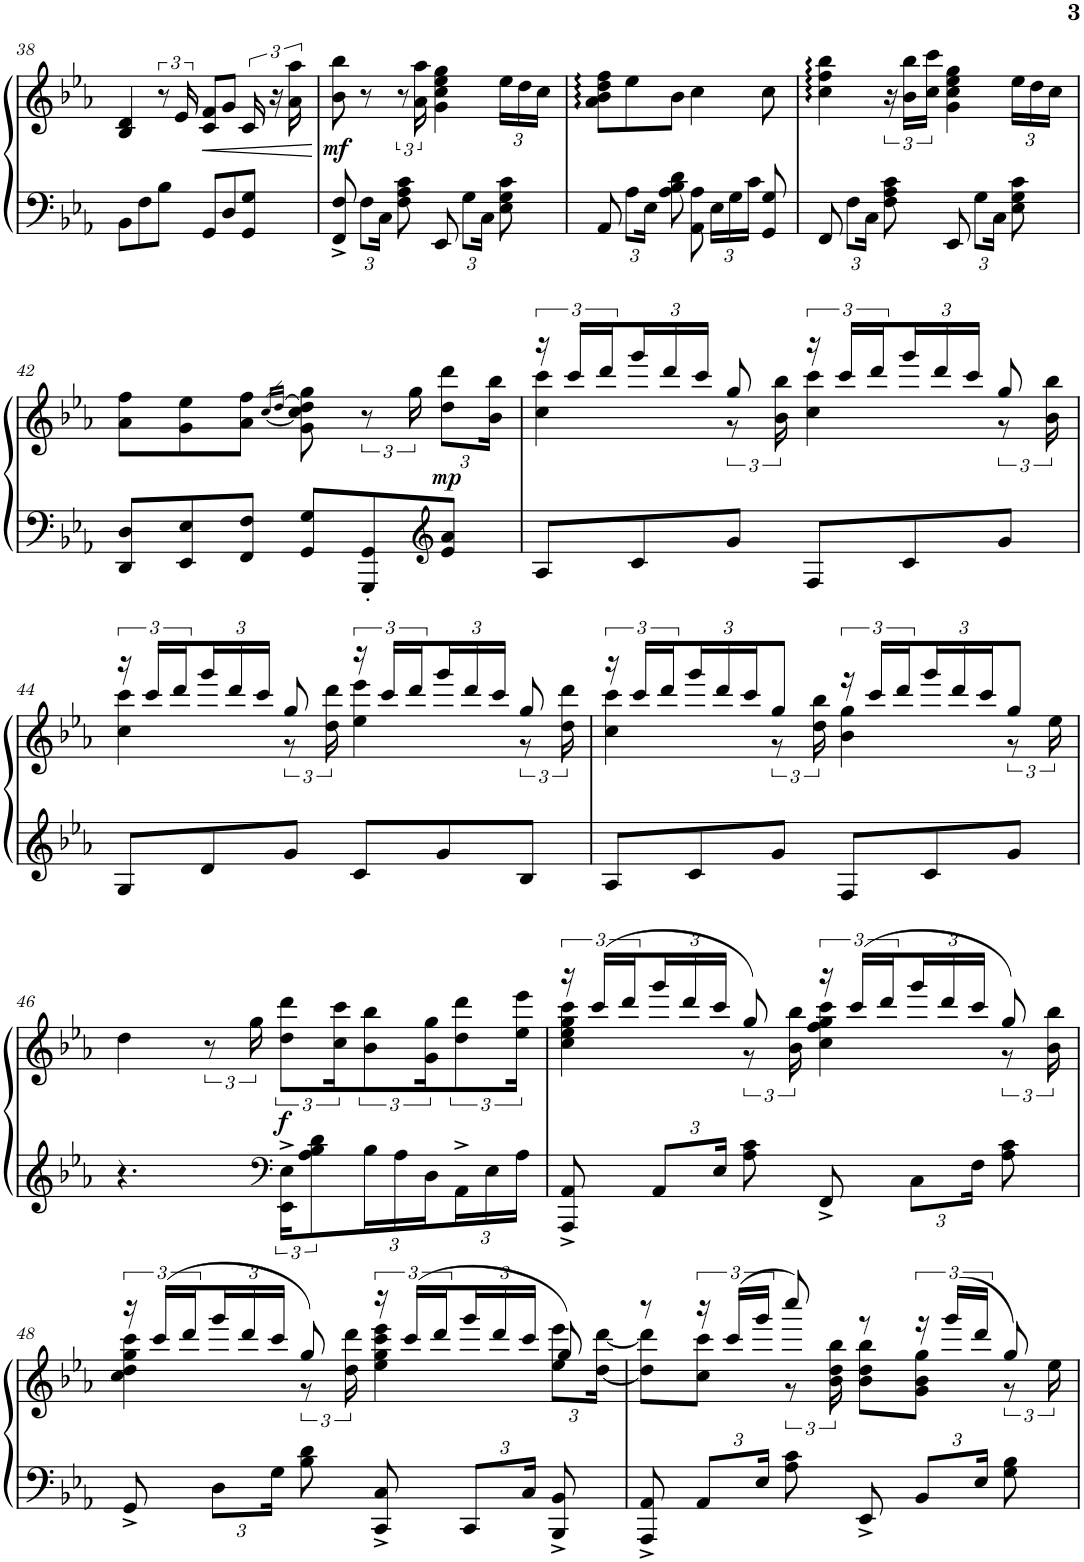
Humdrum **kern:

**kern	**kern	**dynam
*part1	*part1	*part1
*staff2	*staff1	*staff1/2
*I"钢琴	*	*
!!LO:PB:g=z
*clefF4	*clefG2	*
*k[b-e-a-]	*k[b-e-a-]	*
*M6/8	*M6/8	*
=38	=38	=38
8BB-\L	4B-/ 4d/	.
8F\	.	.
8B-\J	12r	.
.	24e-/	.
!	!	!LO:HP:b
8GG/L	8c/ 8f/L	<
8D/	8g/J	.
8GG/ 8G/J	24c/	.
.	24r	.
.	24a-\ 24aa-\	.
.	.	[
=39	=39	=39
!	!	!LO:DY:b
8FF/^ 8F/^	8b-\ 8bb-\	mf
*Xbrackettup	*	*
12F\L	8r	.
24C\Jk	.	.
8F\ 8A-\ 8c\	12r	.
.	24a-\ 24aa-\	.
8EE-/	4g\ 4cc\ 4ee-\ 4gg\	.
12G\L	.	.
24C\Jk	.	.
*	*Xbrackettup	*
8E-\ 8G\ 8c\	24ee-\LL	.
.	24dd\	.
.	24cc\JJ	.
=40	=40	=40
8AA-/	8a-\ 8b-\ 8dd\ 8ff\L	.
12A-\L	8ee-\	.
24E-\Jk	.	.
8A-\ 8B-\ 8d\	8b-\J	.
8AA-\ 8A-\	4cc\	.
24E-\LL	.	.
24G\	.	.
24c\JJ	.	.
8GG/ 8G/	8cc\	.
=41	=41	=41
8FF/	4cc\ 4ff\ 4bb-\	.
12F\L	.	.
24C\Jk	.	.
*	*brackettup	*
8F\ 8A-\ 8c\	24r	.
.	24b-\ 24bb-\LL	.
.	24cc\ 24ccc\JJ	.
8EE-/	4g\ 4cc\ 4ee-\ 4gg\	.
12G\L	.	.
24C\Jk	.	.
*	*Xbrackettup	*
8E-\ 8G\ 8c\	24ee-\LL	.
.	24dd\	.
.	24cc\JJ	.
!!LO:LB:g=z
=42	=42	=42
8DD/ 8D/L	8a-\ 8ff\L	.
8EE-/ 8E-/	8g\ 8ee-\	.
8FF/ 8F/J	8a-\ 8ff\J	.
.	[<16qcc/LL	.
.	[16qdd/JJ	.
8GG/ 8G/L	8g\ 8cc\] 8dd\] 8gg\	.
*	*brackettup	*
8GGG/' 8GG/'	12r	.
.	24gg\	.
*clefG2	*	*
*	*Xbrackettup	*
!	!	!LO:DY:b
8e-/ 8a-/J	12dd\ 12ddd\L	mp
.	24b-\ 24bb-\Jk	.
=43	=43	=43
*	*brackettup	*
*	*^	*
8A-/L	24r	4cc\ 4ccc\	.
.	24ccc/LL	.	.
.	24ddd/	.	.
*	*Xbrackettup	*	*
8c/	24ggg/	.	.
.	24ddd/	.	.
.	24ccc/JJ	.	.
*	*	*brackettup	*
8g/J	8gg/	12r	.
.	.	24b-\ 24bb-\	.
8F/L	24r	4cc\ 4ccc\	.
.	24ccc/LL	.	.
.	24ddd/	.	.
*	*Xbrackettup	*	*
8c/	24ggg/	.	.
.	24ddd/	.	.
.	24ccc/JJ	.	.
*	*	*brackettup	*
8g/J	8gg/	12r	.
.	.	24b-\ 24bb-\	.
!!LO:LB:g=z	!!
=44	=44	=44	=44
8G/L	24r	4cc\ 4ccc\	.
.	24ccc/LL	.	.
.	24ddd/	.	.
*	*Xbrackettup	*	*
8d/	24ggg/	.	.
.	24ddd/	.	.
.	24ccc/JJ	.	.
*	*	*brackettup	*
8g/J	8gg/	12r	.
.	.	24dd\ 24ddd\	.
8c/L	24r	4ee-\ 4eee-\	.
.	24ccc/LL	.	.
.	24ddd/	.	.
*	*Xbrackettup	*	*
8g/	24ggg/	.	.
.	24ddd/	.	.
.	24ccc/JJ	.	.
*	*	*brackettup	*
8B-/J	8gg/	12r	.
.	.	24dd\ 24ddd\	.
=45	=45	=45	=45
8A-/L	24r	4cc\ 4ccc\	.
.	24ccc/LL	.	.
.	24ddd/	.	.
*	*Xbrackettup	*	*
8c/	24ggg/	.	.
.	24ddd/	.	.
.	24ccc/J	.	.
*	*	*brackettup	*
8g/J	8gg/J	12r	.
.	.	24dd\ 24bb-\	.
8F/L	24r	4b-\ 4gg\	.
.	24ccc/LL	.	.
.	24ddd/	.	.
*	*Xbrackettup	*	*
8c/	24ggg/	.	.
.	24ddd/	.	.
.	24ccc/J	.	.
*	*	*brackettup	*
8g/J	8gg/J	12r	.
.	.	24ee-\	.
*	*v	*v	*
!!LO:LB:g=z
=46	=46	=46
4.r	4dd\	.
.	12r	.
.	24gg\	.
*clefF4	*	*
*brackettup	*	*
!	!	!LO:DY:b
24EE-\^ 24E-\^KL	12dd\ 12ddd\L	f
12A-\ 12B-\ 12d\	.	.
.	24cc\ 24ccc\K	.
*Xbrackettup	*	*
24B-\L	12b-\ 12bb-\	.
24A-\	.	.
24D\	24g\ 24gg\K	.
24AA-^\	12dd\ 12ddd\	.
24E-\	.	.
24A-\JJ	24ee-\ 24eee-\Jk	.
=47	=47	=47
*	*^	*
8AAA-/^ 8AA-/^	24r	4cc\ 4ee-\ 4gg\ 4ccc\	.
.	(24ccc/LL	.	.
.	24ddd/	.	.
*	*Xbrackettup	*	*
12AA-/L	24ggg/	.	.
.	24ddd/	.	.
24E-/Jk	24ccc/JJ	.	.
*	*	*brackettup	*
8A-\ 8c\	8gg/)	12r	.
.	.	24b-\ 24bb-\	.
8FF^/	24r	4cc\ 4ff\ 4gg\ 4ccc\	.
.	(24ccc/LL	.	.
.	24ddd/	.	.
*	*Xbrackettup	*	*
12C\L	24ggg/	.	.
.	24ddd/	.	.
24F\Jk	24ccc/JJ	.	.
*	*	*brackettup	*
8A-\ 8c\	8gg/)	12r	.
.	.	24b-\ 24bb-\	.
!!LO:LB:g=z	!!
=48	=48	=48	=48
8GG^/	24r	4cc\ 4dd\ 4gg\ 4ccc\	.
.	(24ccc/LL	.	.
.	24ddd/	.	.
*	*Xbrackettup	*	*
12D\L	24ggg/	.	.
.	24ddd/	.	.
24G\Jk	24ccc/JJ	.	.
*	*	*brackettup	*
8B-\ 8d\	8gg/)	12r	.
.	.	24dd\ 24ddd\	.
8CC/^ 8C/^	24r	4ee-\ 4gg\ 4ccc\ 4eee-\	.
.	(24ccc/LL	.	.
.	24ddd/	.	.
*	*Xbrackettup	*	*
12CC/L	24ggg/	.	.
.	24ddd/	.	.
24C/Jk	24ccc/JJ	.	.
8BBB-/^ 8BB-/^	8gg/)	12ee-\ 12eee-\L	.
.	.	[24dd\ [24ddd\Jk	.
=49	=49	=49	=49
8AAA-/^ 8AA-/^	8r	8dd\] 8ddd\]L	.
*	*brackettup	*	*
12AA-/L	24r	8cc\ 8ccc\J	.
.	(24ccc/LL	.	.
24E-/Jk	24ggg/JJ	.	.
8A-\ 8c\	8cccc/)	12r	.
.	.	24b-\ 24dd\ 24bb-\	.
8EE-^/	8r	8b-\ 8dd\ 8bb-\L	.
12BB-/L	24r	8g\ 8b-\ 8gg\J	.
.	(24ggg/LL	.	.
24E-/Jk	24ddd/JJ	.	.
8G\ 8B-\	8gg/)	12r	.
.	.	24ee-\	.
*	*v	*v	*
=	=	=
*-	*-	*-
